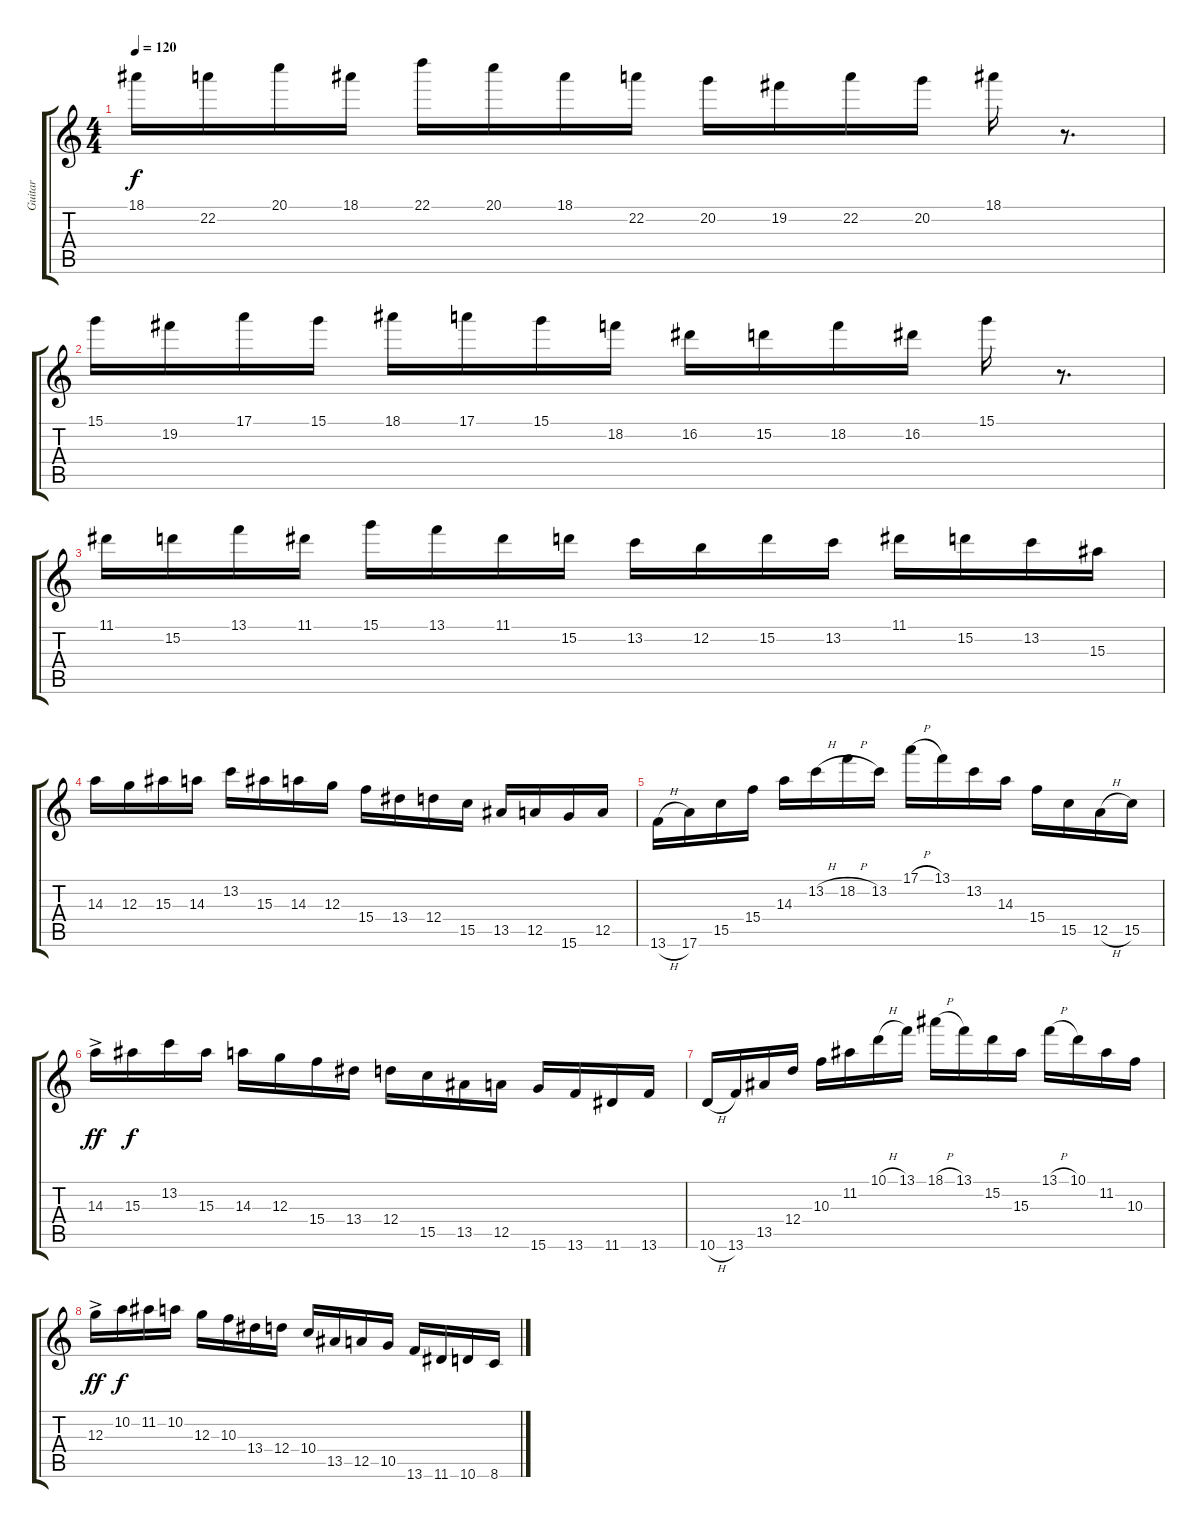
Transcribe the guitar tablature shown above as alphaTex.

\track ("Guitar" "Guitar") {instrument distortionguitar}
\staff {score tabs}
\tuning (E4 B3 G3 D3 A2 E2) {hide}
\ts (4 4)
\tempo 120
\clef g2
\ks c
18.1.16{dy f} 22.2.16 20.1.16 18.1.16 22.1.16 20.1.16 18.1.16 22.2.16 20.2.16 19.2.16 22.2.16 20.2.16 18.1.16 r.8{d} |
15.1.16 19.2.16 17.1.16 15.1.16 18.1.16 17.1.16 15.1.16 18.2.16 16.2.16 15.2.16 18.2.16 16.2.16 15.1.16 r.8{d} |
11.1.16 15.2.16 13.1.16 11.1.16 15.1.16 13.1.16 11.1.16 15.2.16 13.2.16 12.2.16 15.2.16 13.2.16 11.1.16 15.2.16 13.2.16 15.3.16 |
14.3.16 12.3.16 15.3.16 14.3.16 13.2.16 15.3.16 14.3.16 12.3.16 15.4.16 13.4.16 12.4.16 15.5.16 13.5.16 12.5.16 15.6.16 12.5.16 |
13.6{h}.16 17.6.16 15.5.16 15.4.16 14.3.16 13.2{h}.16 18.2{h}.16 13.2.16 17.1{h}.16 13.1.16 13.2.16 14.3.16 15.4.16 15.5.16 12.5{h}.16 15.5.16 |
14.3{ac}.16{dy ff} 15.3.16{dy f} 13.2.16 15.3.16 14.3.16 12.3.16 15.4.16 13.4.16 12.4.16 15.5.16 13.5.16 12.5.16 15.6.16 13.6.16 11.6.16 13.6.16 |
10.6{h}.16 13.6.16 13.5.16 12.4.16 10.3.16 11.2.16 10.1{h}.16 13.1.16 18.1{h}.16 13.1.16 15.2.16 15.3.16 13.1{h}.16 10.1.16 11.2.16 10.3.16 |
12.3{ac}.16{dy ff} 10.2.16{dy f} 11.2.16 10.2.16 12.3.16 10.3.16 13.4.16 12.4.16 10.4.16 13.5.16 12.5.16 10.5.16 13.6.16 11.6.16 10.6.16 8.6.16
